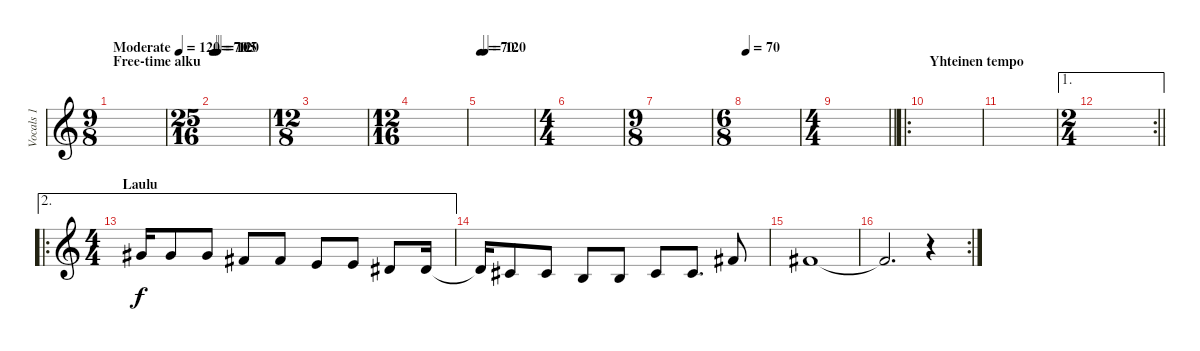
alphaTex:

\track ("Vocals 1" "Vocals 1") {instrument flute}
\staff {score}
\tuning (E4 B3 G3 D3 A2 E2) {hide}
\ts (9 8)
\section ("" "Free-time alku")
\tempo (120 "Moderate")
\tempo 98
\tempo (120 "Moderate")
\clef g2
\ks c
|
\ts (25 16)
\tempo 70
\tempo (105 0.04)
\tempo (120 0.08)
|
\ts (12 8)
|
\ts (12 16)
|
\tempo 70
\tempo (120 0.08333333333333333)
|
\ts (4 4)
|
\ts (9 8)
|
\ts (6 8)
\tempo 70
|
\ts (4 4)
\barLineRight lightlight
|
\ro
\section ("" "Yhteinen tempo")
|
|
\ae 1
\rc 2
\ts (2 4)
\barLineRight lightlight
|
\ae 2
\ro
\ts (4 4)
\section ("" "Laulu")
4.1.16 4.1.8 4.1.8 2.1.8 2.1.8 0.1.8 0.1.8 4.2.8 4.2.16 |
4.2{t}.16 2.2.8 2.2.8 0.2.8 0.2.8 2.2.8 2.2.8{d} 2.1.8 |
2.1.1 |
\rc 2
2.1{t}.2{d} r.4
